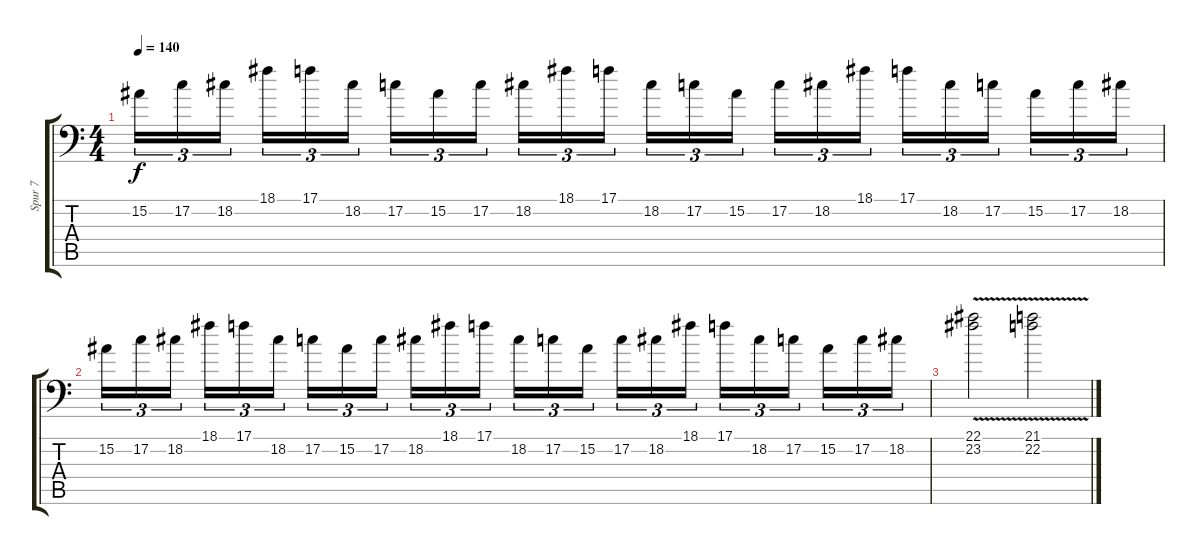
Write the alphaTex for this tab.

\track ("Spur 7" "Spur 7") {instrument stringensemble1}
\staff {score tabs}
\tuning (C4 G3 Eb3 Bb2 F2 Bb1) {hide}
\ts (4 4)
\tempo 140
\clef f4
\ks c
15.2.16{tu (3 2) dy f} 17.2.16{tu (3 2)} 18.2.16{tu (3 2)} 18.1.16{tu (3 2)} 17.1.16{tu (3 2)} 18.2.16{tu (3 2)} 17.2.16{tu (3 2)} 15.2.16{tu (3 2)} 17.2.16{tu (3 2)} 18.2.16{tu (3 2)} 18.1.16{tu (3 2)} 17.1.16{tu (3 2)} 18.2.16{tu (3 2)} 17.2.16{tu (3 2)} 15.2.16{tu (3 2)} 17.2.16{tu (3 2)} 18.2.16{tu (3 2)} 18.1.16{tu (3 2)} 17.1.16{tu (3 2)} 18.2.16{tu (3 2)} 17.2.16{tu (3 2)} 15.2.16{tu (3 2)} 17.2.16{tu (3 2)} 18.2.16{tu (3 2)} |
15.2.16{tu (3 2)} 17.2.16{tu (3 2)} 18.2.16{tu (3 2)} 18.1.16{tu (3 2)} 17.1.16{tu (3 2)} 18.2.16{tu (3 2)} 17.2.16{tu (3 2)} 15.2.16{tu (3 2)} 17.2.16{tu (3 2)} 18.2.16{tu (3 2)} 18.1.16{tu (3 2)} 17.1.16{tu (3 2)} 18.2.16{tu (3 2)} 17.2.16{tu (3 2)} 15.2.16{tu (3 2)} 17.2.16{tu (3 2)} 18.2.16{tu (3 2)} 18.1.16{tu (3 2)} 17.1.16{tu (3 2)} 18.2.16{tu (3 2)} 17.2.16{tu (3 2)} 15.2.16{tu (3 2)} 17.2.16{tu (3 2)} 18.2.16{tu (3 2)} |
(22.1{v} 23.2).2 (21.1{v} 22.2).2
